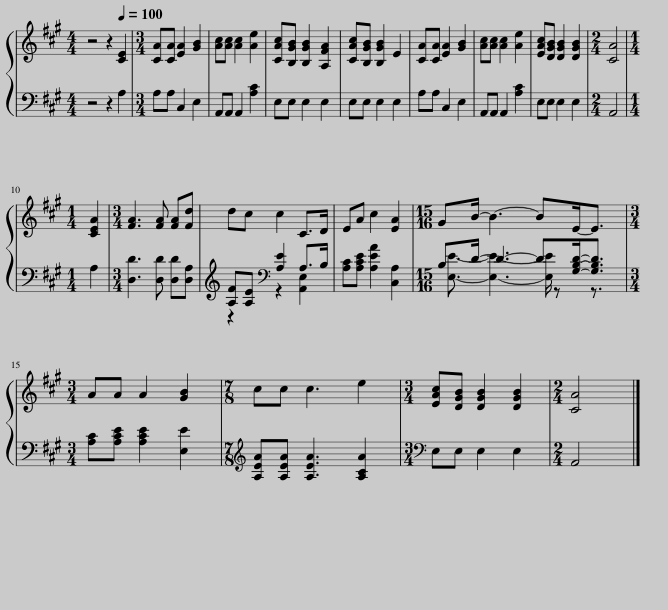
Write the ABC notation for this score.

X:1
%%score { 1 | ( 2 3 ) }
L:1/8
M:4/4
I:linebreak $
K:A
V:1 treble
V:2 bass
V:3 bass
V:1
 z4 z2[Q:1/4=100] [CE]2 |[M:3/4] [CA][CA] [EA]2 [GB]2 | [Ac][Ac] [Ac]2 [Ae]2 | [CAc][B,GB] [B,GB]2 [A,FA]2 | [CAc][B,GB] [B,GB]2 E2 | %5
 [CA][CA] [EA]2 [GB]2 | [Ac][Ac] [Ac]2 [Ae]2 | [EAc][DGB] [DGB]2 [DGB]2 |[M:2/4] [CA]4 |$[M:1/4] [CEA]2 | %10
[M:3/4] [FA]3 [FA] [FA][Fd] | dc c2 C>D | EA c2 [EA]2 |[M:15/16] GB/- B3- BE-<E |$[M:3/4] AA A2 [GB]2 | %15
[M:7/8] cc c3 e2 |[M:3/4] [EAc][DGB] [DGB]2 [DGB]2 |[M:2/4] [CA]4 |] %18
V:2
 z4 z2 A,2 |[M:3/4] A,A, C,2 E,2 | A,,A,, A,,2 [A,C]2 | E,E, E,2 E,2 | E,E, E,2 E,2 | %5
 A,A, C,2 E,2 | A,,A,, A,,2 [A,C]2 | E,E, E,2 E,2 |[M:2/4] A,,4 |$[M:1/4] A,2 | %10
[M:3/4] [D,D]3 [D,D] [D,D][D,A,] | [A,F][A,E][K:bass] [A,E]2 A,>B, | [A,C][A,CE] [A,EA]2 [C,A,]2 |[M:15/16] B,D/- D3- D[G,B,D]-<[G,B,D] |$[M:3/4] [A,C][A,CE] [A,CE]2 [E,E]2 | %15
[M:7/8][K:treble] [A,EA][A,EA] [A,EA]3 [A,CA]2 |[M:3/4][K:bass] E,E, E,2 E,2 |[M:2/4] A,,4 |] %18
V:3
 x8 |[M:3/4] x6 | x6 | x6 | x6 | %5
 x6 | x6 | x6 |[M:2/4] x4 |$[M:1/4] x2 | %10
[M:3/4] x6 | z2[K:bass] z2 [A,,E,]2 | x6 |[M:15/16] [E,E]3/2- [E,E]3- [E,E]/ z z3/2 |$[M:3/4] x6 | %15
[M:7/8][K:treble] x7 |[M:3/4][K:bass] x6 |[M:2/4] x4 |] %18
